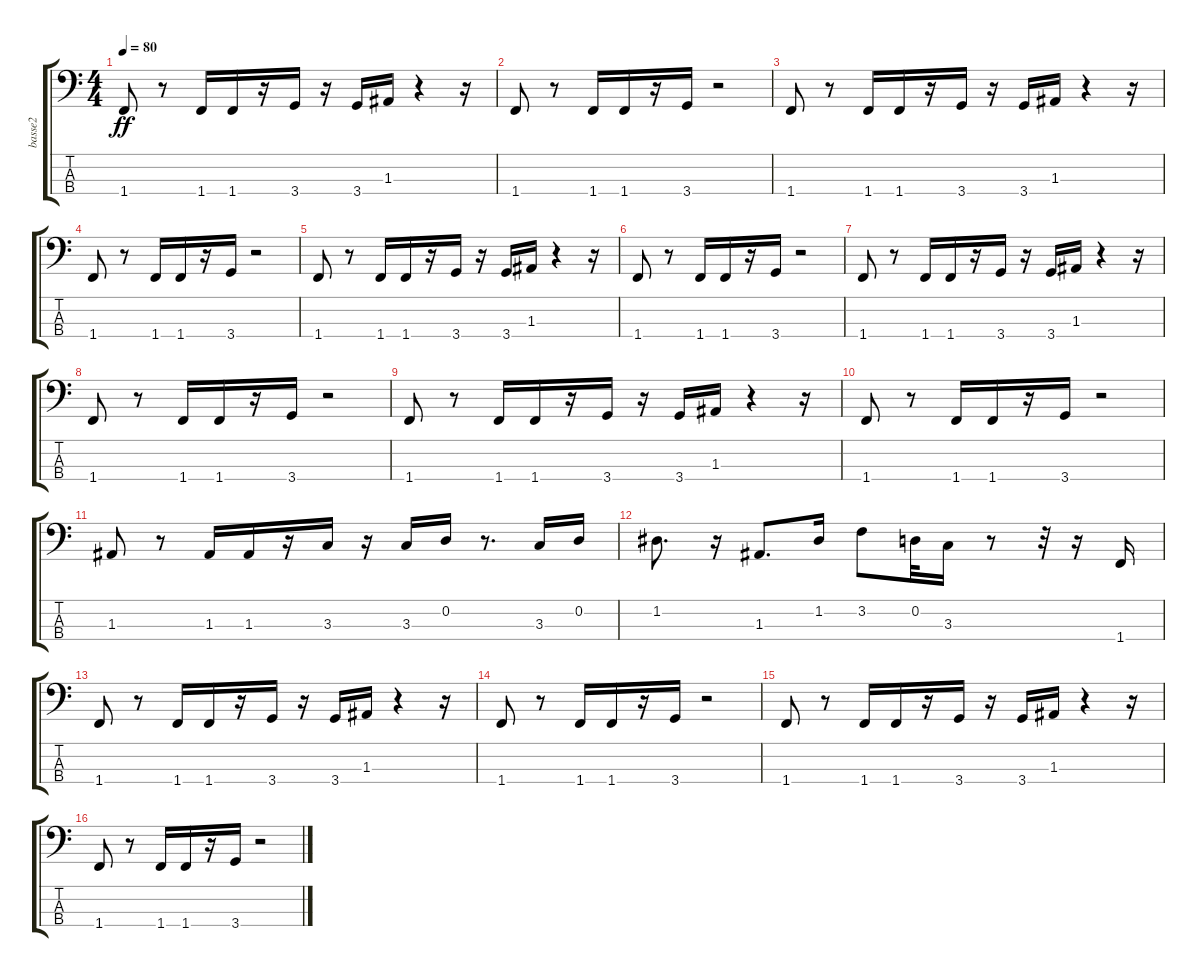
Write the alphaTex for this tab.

\track ("basse2" "basse2") {instrument electricbassfinger}
\staff {score tabs}
\tuning (G2 D2 A1 E1) {hide}
\ts (4 4)
\tempo 80
\clef f4
\ks c
1.4.8{dy ff} r.8 1.4.16 1.4.16 r.16 3.4.16 r.16 3.4.16 1.3.16 r.4 r.16 |
1.4.8 r.8 1.4.16 1.4.16 r.16 3.4.16 r.2 |
1.4.8 r.8 1.4.16 1.4.16 r.16 3.4.16 r.16 3.4.16 1.3.16 r.4 r.16 |
1.4.8 r.8 1.4.16 1.4.16 r.16 3.4.16 r.2 |
1.4.8 r.8 1.4.16 1.4.16 r.16 3.4.16 r.16 3.4.16 1.3.16 r.4 r.16 |
1.4.8 r.8 1.4.16 1.4.16 r.16 3.4.16 r.2 |
1.4.8 r.8 1.4.16 1.4.16 r.16 3.4.16 r.16 3.4.16 1.3.16 r.4 r.16 |
1.4.8 r.8 1.4.16 1.4.16 r.16 3.4.16 r.2 |
1.4.8 r.8 1.4.16 1.4.16 r.16 3.4.16 r.16 3.4.16 1.3.16 r.4 r.16 |
1.4.8 r.8 1.4.16 1.4.16 r.16 3.4.16 r.2 |
1.3.8 r.8 1.3.16 1.3.16 r.16 3.3.16 r.16 3.3.16 0.2.16 r.8{d} 3.3.16 0.2.16 |
1.2.8{d} r.16 1.3.8{d} 1.2.16 3.2.8 0.2.32 3.3.16 r.8 r.32 r.16 1.4.16 |
1.4.8 r.8 1.4.16 1.4.16 r.16 3.4.16 r.16 3.4.16 1.3.16 r.4 r.16 |
1.4.8 r.8 1.4.16 1.4.16 r.16 3.4.16 r.2 |
1.4.8 r.8 1.4.16 1.4.16 r.16 3.4.16 r.16 3.4.16 1.3.16 r.4 r.16 |
1.4.8 r.8 1.4.16 1.4.16 r.16 3.4.16 r.2
